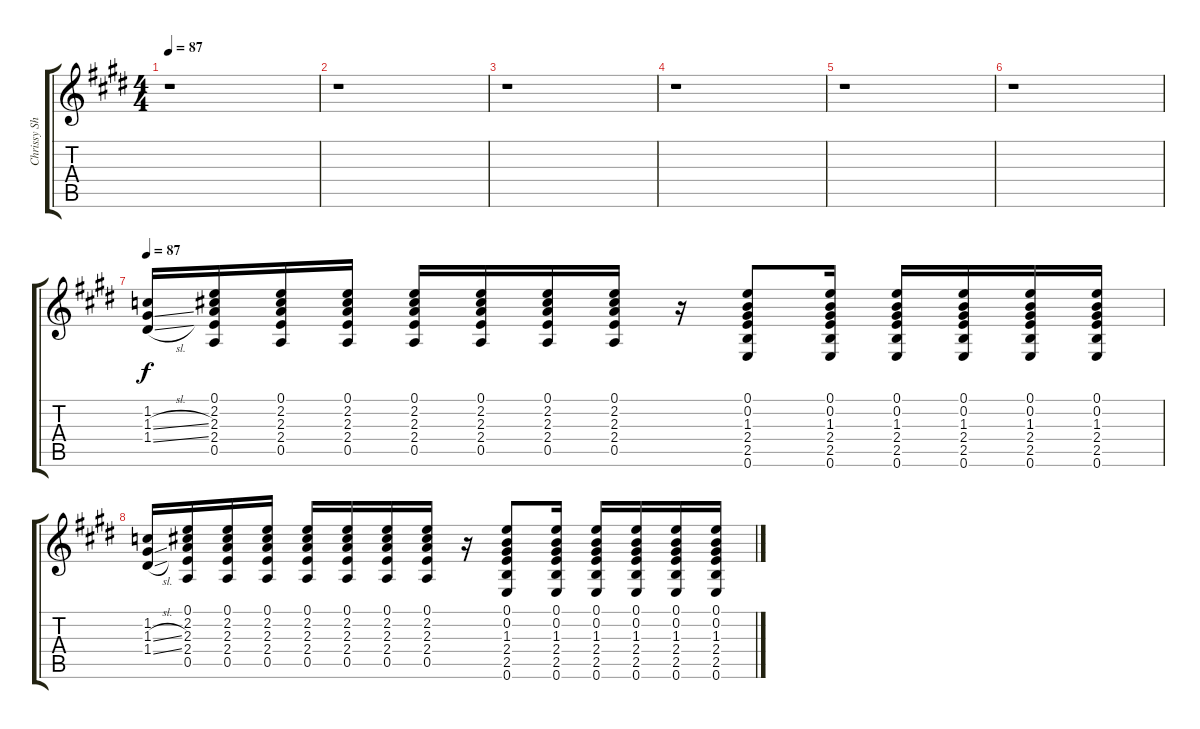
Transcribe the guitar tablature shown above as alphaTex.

\track ("Chrissy Shefts Guitar" "Chrissy Sh") {instrument acousticguitarsteel}
\staff {score tabs}
\tuning (E4 B3 G3 D3 A2 E2) {hide}
\ts (4 4)
\tempo 87
\clef g2
\ks e
r.1{dy f} |
r.1 |
r.1 |
r.1 |
r.1 |
r.1 |
\tempo 87
(1.2 1.3{sl} 1.4{sl}).16{instrument acousticguitarsteel} (0.1 2.2 2.3 2.4 0.5).16 (0.1 2.2 2.3 2.4 0.5).16 (0.1 2.2 2.3 2.4 0.5).16 (0.1 2.2 2.3 2.4 0.5).16 (0.1 2.2 2.3 2.4 0.5).16 (0.1 2.2 2.3 2.4 0.5).16 (0.1 2.2 2.3 2.4 0.5).16 r.16 (0.1 0.2 1.3 2.4 2.5 0.6).8 (0.1 0.2 1.3 2.4 2.5 0.6).16 (0.1 0.2 1.3 2.4 2.5 0.6).16 (0.1 0.2 1.3 2.4 2.5 0.6).16 (0.1 0.2 1.3 2.4 2.5 0.6).16 (0.1 0.2 1.3 2.4 2.5 0.6).16 |
(1.2 1.3{sl} 1.4{sl}).16 (0.1 2.2 2.3 2.4 0.5).16 (0.1 2.2 2.3 2.4 0.5).16 (0.1 2.2 2.3 2.4 0.5).16 (0.1 2.2 2.3 2.4 0.5).16 (0.1 2.2 2.3 2.4 0.5).16 (0.1 2.2 2.3 2.4 0.5).16 (0.1 2.2 2.3 2.4 0.5).16 r.16 (0.1 0.2 1.3 2.4 2.5 0.6).8 (0.1 0.2 1.3 2.4 2.5 0.6).16 (0.1 0.2 1.3 2.4 2.5 0.6).16 (0.1 0.2 1.3 2.4 2.5 0.6).16 (0.1 0.2 1.3 2.4 2.5 0.6).16 (0.1 0.2 1.3 2.4 2.5 0.6).16
